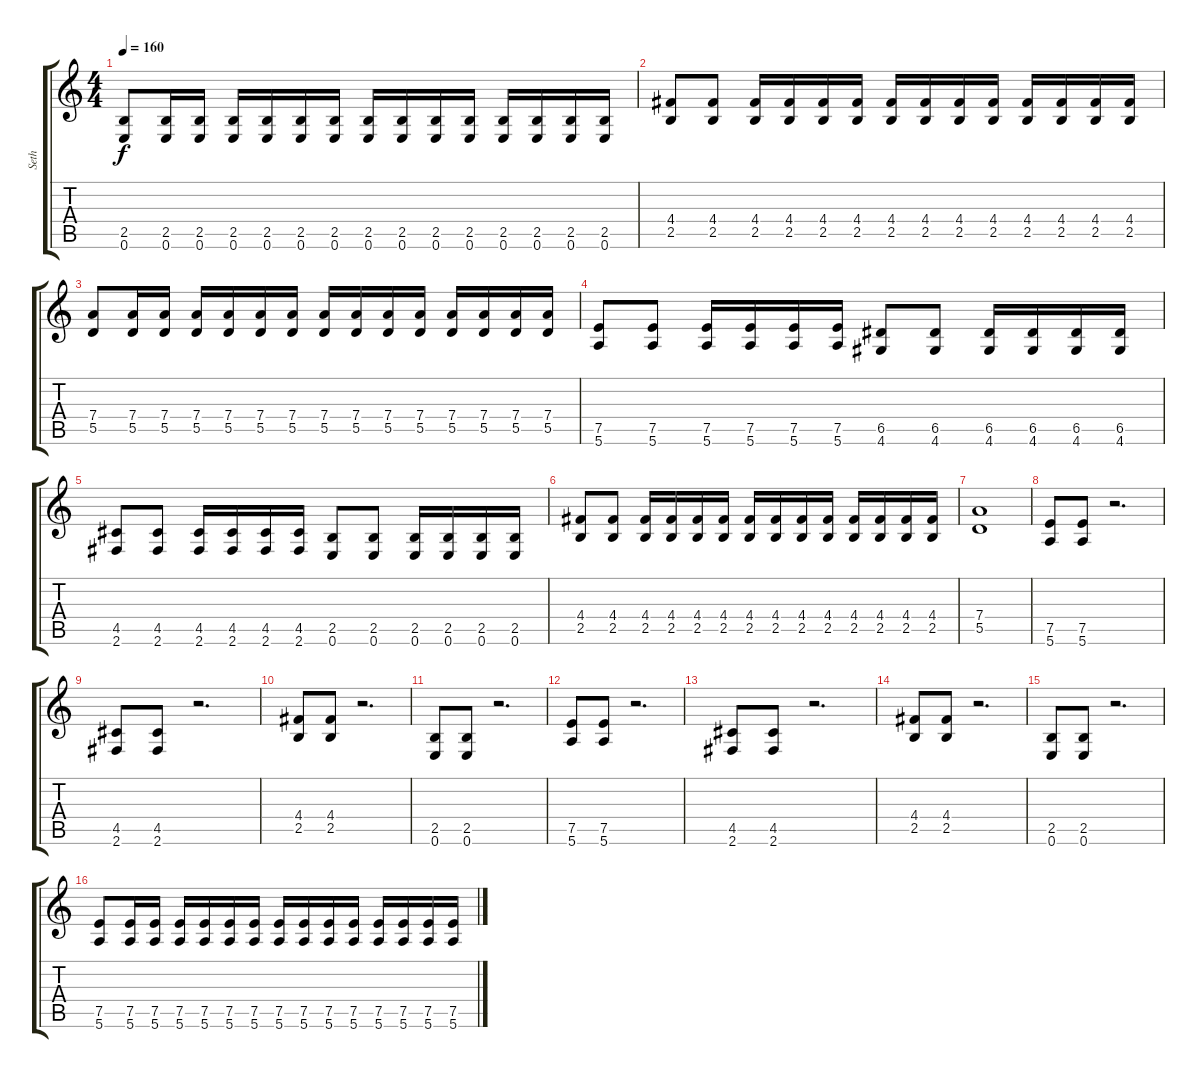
\track ("Seth" "Seth") {instrument overdrivenguitar}
\staff {score tabs}
\tuning (E4 B3 G3 D3 A2 E2) {hide}
\ts (4 4)
\tempo 160
\clef g2
\ks c
(2.5 0.6).8{dy f} (2.5 0.6).16 (2.5 0.6).16 (2.5 0.6).16 (2.5 0.6).16 (2.5 0.6).16 (2.5 0.6).16 (2.5 0.6).16 (2.5 0.6).16 (2.5 0.6).16 (2.5 0.6).16 (2.5 0.6).16 (2.5 0.6).16 (2.5 0.6).16 (2.5 0.6).16 |
(4.4 2.5).8 (4.4 2.5).8 (4.4 2.5).16 (4.4 2.5).16 (4.4 2.5).16 (4.4 2.5).16 (4.4 2.5).16 (4.4 2.5).16 (4.4 2.5).16 (4.4 2.5).16 (4.4 2.5).16 (4.4 2.5).16 (4.4 2.5).16 (4.4 2.5).16 |
(7.4 5.5).8 (7.4 5.5).16 (7.4 5.5).16 (7.4 5.5).16 (7.4 5.5).16 (7.4 5.5).16 (7.4 5.5).16 (7.4 5.5).16 (7.4 5.5).16 (7.4 5.5).16 (7.4 5.5).16 (7.4 5.5).16 (7.4 5.5).16 (7.4 5.5).16 (7.4 5.5).16 |
(7.5 5.6).8 (7.5 5.6).8 (7.5 5.6).16 (7.5 5.6).16 (7.5 5.6).16 (7.5 5.6).16 (6.5 4.6).8 (6.5 4.6).8 (6.5 4.6).16 (6.5 4.6).16 (6.5 4.6).16 (6.5 4.6).16 |
(4.5 2.6).8 (4.5 2.6).8 (4.5 2.6).16 (4.5 2.6).16 (4.5 2.6).16 (4.5 2.6).16 (2.5 0.6).8 (2.5 0.6).8 (2.5 0.6).16 (2.5 0.6).16 (2.5 0.6).16 (2.5 0.6).16 |
(4.4 2.5).8 (4.4 2.5).8 (4.4 2.5).16 (4.4 2.5).16 (4.4 2.5).16 (4.4 2.5).16 (4.4 2.5).16 (4.4 2.5).16 (4.4 2.5).16 (4.4 2.5).16 (4.4 2.5).16 (4.4 2.5).16 (4.4 2.5).16 (4.4 2.5).16 |
(7.4 5.5).1 |
(7.5 5.6).8 (7.5 5.6).8 r.2{d} |
(4.5 2.6).8 (4.5 2.6).8 r.2{d} |
(4.4 2.5).8 (4.4 2.5).8 r.2{d} |
(2.5 0.6).8 (2.5 0.6).8 r.2{d} |
(7.5 5.6).8 (7.5 5.6).8 r.2{d} |
(4.5 2.6).8 (4.5 2.6).8 r.2{d} |
(4.4 2.5).8 (4.4 2.5).8 r.2{d} |
(2.5 0.6).8 (2.5 0.6).8 r.2{d} |
(7.5 5.6).8 (7.5 5.6).16 (7.5 5.6).16 (7.5 5.6).16 (7.5 5.6).16 (7.5 5.6).16 (7.5 5.6).16 (7.5 5.6).16 (7.5 5.6).16 (7.5 5.6).16 (7.5 5.6).16 (7.5 5.6).16 (7.5 5.6).16 (7.5 5.6).16 (7.5 5.6).16
